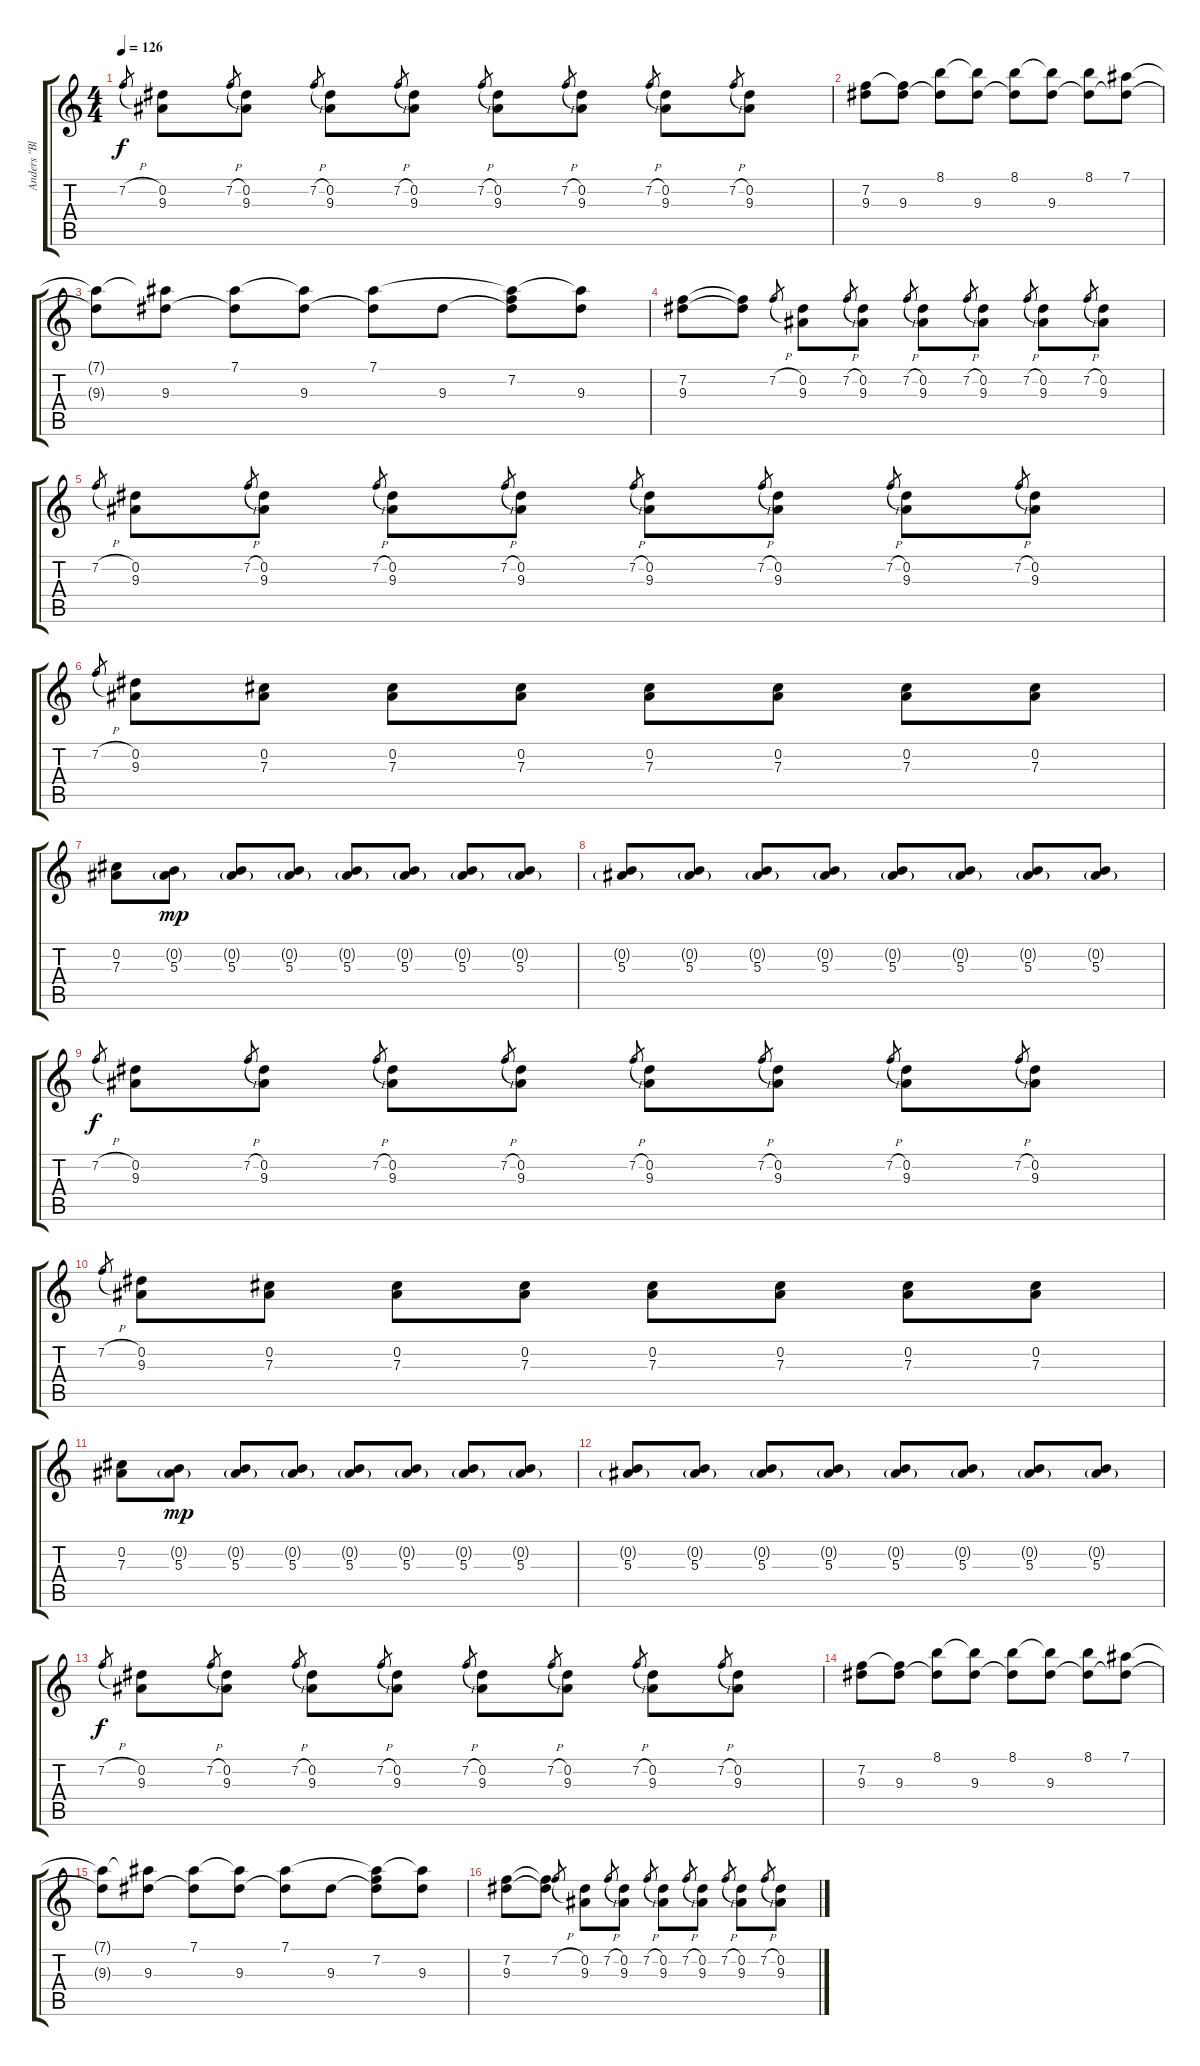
\track ("Anders \"Blakkheim\" Nyström" "Anders \"Bl") {instrument distortionguitar}
\staff {score tabs}
\tuning (Eb4 Bb3 Gb3 Db3 Ab2 Eb2) {hide}
\ts (4 4)
\tempo 126
\clef g2
\ks c
7.2{h}.8{gr dy f} (0.2 9.3).8 7.2{h}.8{gr} (0.2 9.3).8 7.2{h}.8{gr} (0.2 9.3).8 7.2{h}.8{gr} (0.2 9.3).8 7.2{h}.8{gr} (0.2 9.3).8 7.2{h}.8{gr} (0.2 9.3).8 7.2{h}.8{gr} (0.2 9.3).8 7.2{h}.8{gr} (0.2 9.3).8 |
(7.2 9.3).8 (7.2{t} 9.3).8 (8.1 9.3{t}).8 (8.1{t} 9.3).8 (8.1 9.3{t}).8 (8.1{t} 9.3).8 (8.1 9.3{t}).8 (7.1 9.3{t}).8 |
(7.1{t} 9.3{t}).8 (7.1{t} 9.3).8 (7.1 9.3{t}).8 (7.1{t} 9.3).8 (7.1 9.3{t}).8 9.3.8 (7.1{t} 7.2 9.3{t}).8 (7.1{t} 9.3).8 |
(7.2 9.3).8 (7.2{t} 9.3{t}).8 7.2{h}.8{gr} (0.2 9.3).8 7.2{h}.8{gr} (0.2 9.3).8 7.2{h}.8{gr} (0.2 9.3).8 7.2{h}.8{gr} (0.2 9.3).8 7.2{h}.8{gr} (0.2 9.3).8 7.2{h}.8{gr} (0.2 9.3).8 |
7.2{h}.8{gr} (0.2 9.3).8 7.2{h}.8{gr} (0.2 9.3).8 7.2{h}.8{gr} (0.2 9.3).8 7.2{h}.8{gr} (0.2 9.3).8 7.2{h}.8{gr} (0.2 9.3).8 7.2{h}.8{gr} (0.2 9.3).8 7.2{h}.8{gr} (0.2 9.3).8 7.2{h}.8{gr} (0.2 9.3).8 |
7.2{h}.8{gr} (0.2 9.3).8 (0.2 7.3).8 (0.2 7.3).8 (0.2 7.3).8 (0.2 7.3).8 (0.2 7.3).8 (0.2 7.3).8 (0.2 7.3).8 |
(0.2 7.3).8 (0.2{g} 5.3).8{dy mp} (0.2{g} 5.3).8 (0.2{g} 5.3).8 (0.2{g} 5.3).8 (0.2{g} 5.3).8 (0.2{g} 5.3).8 (0.2{g} 5.3).8 |
(0.2{g} 5.3).8 (0.2{g} 5.3).8 (0.2{g} 5.3).8 (0.2{g} 5.3).8 (0.2{g} 5.3).8 (0.2{g} 5.3).8 (0.2{g} 5.3).8 (0.2{g} 5.3).8 |
7.2{h}.8{gr dy f} (0.2 9.3).8 7.2{h}.8{gr} (0.2 9.3).8 7.2{h}.8{gr} (0.2 9.3).8 7.2{h}.8{gr} (0.2 9.3).8 7.2{h}.8{gr} (0.2 9.3).8 7.2{h}.8{gr} (0.2 9.3).8 7.2{h}.8{gr} (0.2 9.3).8 7.2{h}.8{gr} (0.2 9.3).8 |
7.2{h}.8{gr} (0.2 9.3).8 (0.2 7.3).8 (0.2 7.3).8 (0.2 7.3).8 (0.2 7.3).8 (0.2 7.3).8 (0.2 7.3).8 (0.2 7.3).8 |
(0.2 7.3).8 (0.2{g} 5.3).8{dy mp} (0.2{g} 5.3).8 (0.2{g} 5.3).8 (0.2{g} 5.3).8 (0.2{g} 5.3).8 (0.2{g} 5.3).8 (0.2{g} 5.3).8 |
(0.2{g} 5.3).8 (0.2{g} 5.3).8 (0.2{g} 5.3).8 (0.2{g} 5.3).8 (0.2{g} 5.3).8 (0.2{g} 5.3).8 (0.2{g} 5.3).8 (0.2{g} 5.3).8 |
7.2{h}.8{gr dy f} (0.2 9.3).8 7.2{h}.8{gr} (0.2 9.3).8 7.2{h}.8{gr} (0.2 9.3).8 7.2{h}.8{gr} (0.2 9.3).8 7.2{h}.8{gr} (0.2 9.3).8 7.2{h}.8{gr} (0.2 9.3).8 7.2{h}.8{gr} (0.2 9.3).8 7.2{h}.8{gr} (0.2 9.3).8 |
(7.2 9.3).8 (7.2{t} 9.3).8 (8.1 9.3{t}).8 (8.1{t} 9.3).8 (8.1 9.3{t}).8 (8.1{t} 9.3).8 (8.1 9.3{t}).8 (7.1 9.3{t}).8 |
(7.1{t} 9.3{t}).8 (7.1{t} 9.3).8 (7.1 9.3{t}).8 (7.1{t} 9.3).8 (7.1 9.3{t}).8 9.3.8 (7.1{t} 7.2 9.3{t}).8 (7.1{t} 9.3).8 |
(7.2 9.3).8 (7.2{t} 9.3{t}).8 7.2{h}.8{gr} (0.2 9.3).8 7.2{h}.8{gr} (0.2 9.3).8 7.2{h}.8{gr} (0.2 9.3).8 7.2{h}.8{gr} (0.2 9.3).8 7.2{h}.8{gr} (0.2 9.3).8 7.2{h}.8{gr} (0.2 9.3).8
